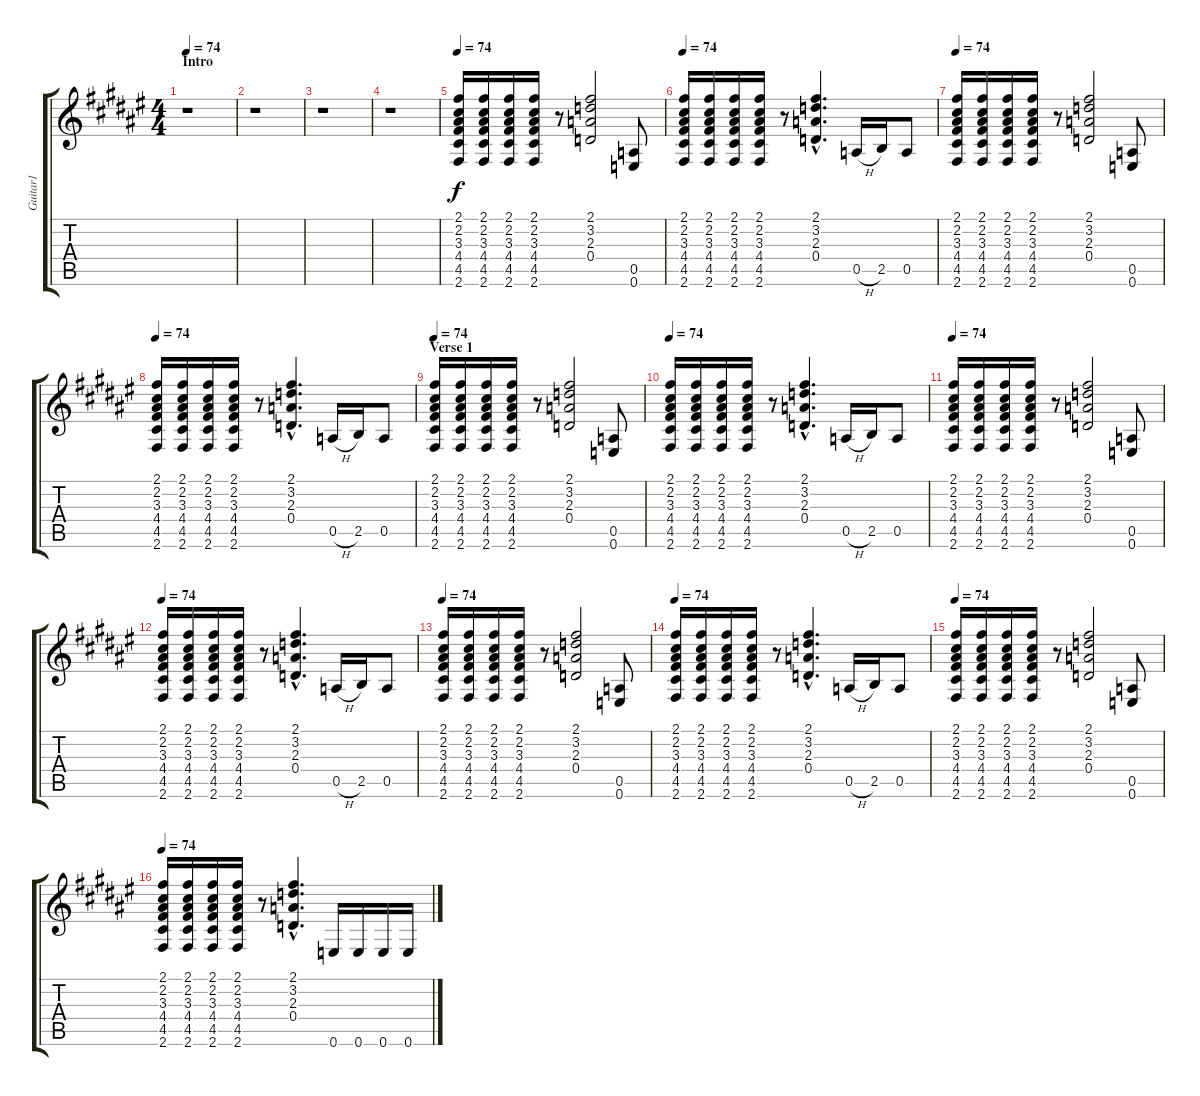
\track ("Guitar1" "Guitar1") {instrument electricguitarclean}
\staff {score tabs}
\tuning (E4 B3 G3 D3 A2 E2) {hide}
\ts (4 4)
\section ("" "Intro")
\tempo 74
\tempo 100
\tempo 74
\clef g2
\ks f#
r.1{dy f instrument electricguitarclean} |
r.1 |
r.1 |
r.1 |
\tempo 74
(2.1 2.2 3.3 4.4 4.5 2.6).16 (2.1 2.2 3.3 4.4 4.5 2.6).16 (2.1 2.2 3.3 4.4 4.5 2.6).16 (2.1 2.2 3.3 4.4 4.5 2.6).16 r.8 (2.1 3.2 2.3 0.4).2 (0.5 0.6).8 |
\tempo 74
(2.1 2.2 3.3 4.4 4.5 2.6).16 (2.1 2.2 3.3 4.4 4.5 2.6).16 (2.1 2.2 3.3 4.4 4.5 2.6).16 (2.1 2.2 3.3 4.4 4.5 2.6).16 r.8 (2.1{hac} 3.2{hac} 2.3{hac} 0.4{hac}).4{d} 0.5{h}.16 2.5.16 0.5.8 |
\tempo 74
(2.1 2.2 3.3 4.4 4.5 2.6).16 (2.1 2.2 3.3 4.4 4.5 2.6).16 (2.1 2.2 3.3 4.4 4.5 2.6).16 (2.1 2.2 3.3 4.4 4.5 2.6).16 r.8 (2.1 3.2 2.3 0.4).2 (0.5 0.6).8 |
\tempo 74
(2.1 2.2 3.3 4.4 4.5 2.6).16 (2.1 2.2 3.3 4.4 4.5 2.6).16 (2.1 2.2 3.3 4.4 4.5 2.6).16 (2.1 2.2 3.3 4.4 4.5 2.6).16 r.8 (2.1{hac} 3.2{hac} 2.3{hac} 0.4{hac}).4{d} 0.5{h}.16 2.5.16 0.5.8 |
\section ("" "Verse 1")
\tempo 74
(2.1 2.2 3.3 4.4 4.5 2.6).16 (2.1 2.2 3.3 4.4 4.5 2.6).16 (2.1 2.2 3.3 4.4 4.5 2.6).16 (2.1 2.2 3.3 4.4 4.5 2.6).16 r.8 (2.1 3.2 2.3 0.4).2 (0.5 0.6).8 |
\tempo 74
(2.1 2.2 3.3 4.4 4.5 2.6).16 (2.1 2.2 3.3 4.4 4.5 2.6).16 (2.1 2.2 3.3 4.4 4.5 2.6).16 (2.1 2.2 3.3 4.4 4.5 2.6).16 r.8 (2.1{hac} 3.2{hac} 2.3{hac} 0.4{hac}).4{d} 0.5{h}.16 2.5.16 0.5.8 |
\tempo 74
(2.1 2.2 3.3 4.4 4.5 2.6).16 (2.1 2.2 3.3 4.4 4.5 2.6).16 (2.1 2.2 3.3 4.4 4.5 2.6).16 (2.1 2.2 3.3 4.4 4.5 2.6).16 r.8 (2.1 3.2 2.3 0.4).2 (0.5 0.6).8 |
\tempo 74
(2.1 2.2 3.3 4.4 4.5 2.6).16 (2.1 2.2 3.3 4.4 4.5 2.6).16 (2.1 2.2 3.3 4.4 4.5 2.6).16 (2.1 2.2 3.3 4.4 4.5 2.6).16 r.8 (2.1{hac} 3.2{hac} 2.3{hac} 0.4{hac}).4{d} 0.5{h}.16 2.5.16 0.5.8 |
\tempo 74
(2.1 2.2 3.3 4.4 4.5 2.6).16 (2.1 2.2 3.3 4.4 4.5 2.6).16 (2.1 2.2 3.3 4.4 4.5 2.6).16 (2.1 2.2 3.3 4.4 4.5 2.6).16 r.8 (2.1 3.2 2.3 0.4).2 (0.5 0.6).8 |
\tempo 74
(2.1 2.2 3.3 4.4 4.5 2.6).16 (2.1 2.2 3.3 4.4 4.5 2.6).16 (2.1 2.2 3.3 4.4 4.5 2.6).16 (2.1 2.2 3.3 4.4 4.5 2.6).16 r.8 (2.1{hac} 3.2{hac} 2.3{hac} 0.4{hac}).4{d} 0.5{h}.16 2.5.16 0.5.8 |
\tempo 74
(2.1 2.2 3.3 4.4 4.5 2.6).16 (2.1 2.2 3.3 4.4 4.5 2.6).16 (2.1 2.2 3.3 4.4 4.5 2.6).16 (2.1 2.2 3.3 4.4 4.5 2.6).16 r.8 (2.1 3.2 2.3 0.4).2 (0.5 0.6).8 |
\tempo 74
(2.1 2.2 3.3 4.4 4.5 2.6).16 (2.1 2.2 3.3 4.4 4.5 2.6).16 (2.1 2.2 3.3 4.4 4.5 2.6).16 (2.1 2.2 3.3 4.4 4.5 2.6).16 r.8 (2.1{hac} 3.2{hac} 2.3{hac} 0.4{hac}).4{d} 0.6.16{instrument overdrivenguitar} 0.6.16 0.6.16 0.6.16
